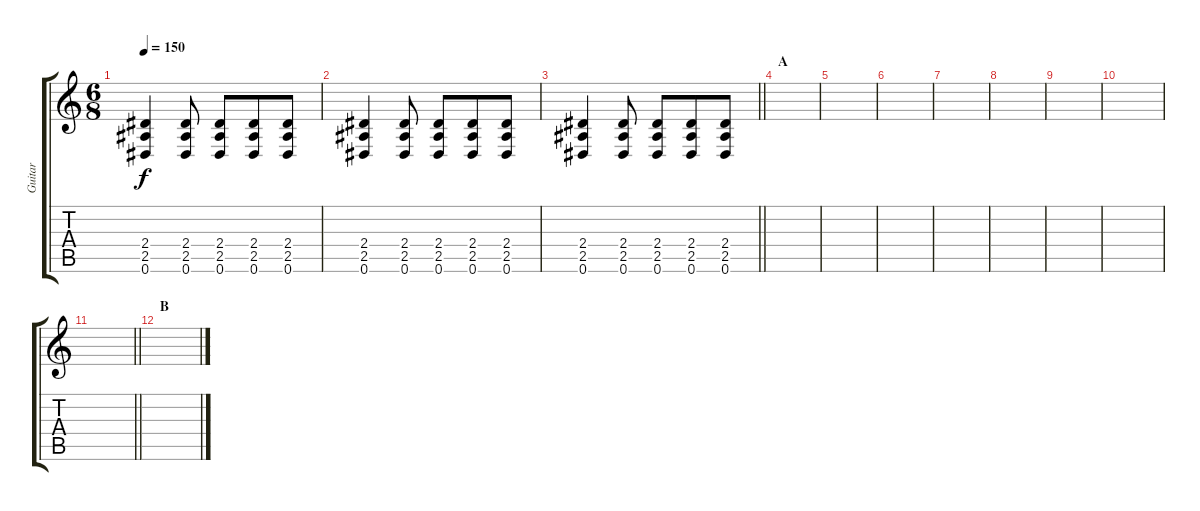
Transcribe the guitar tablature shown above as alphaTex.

\track ("Guitar" "Guitar") {instrument distortionguitar}
\staff {score tabs}
\tuning (Eb4 Bb3 Gb3 Db3 Ab2 Eb2) {hide}
\ts (6 8)
\tempo 150
\clef g2
\ks c
(2.4 2.5 0.6).4{dy f} (2.4 2.5 0.6).8 (2.4 2.5 0.6).8 (2.4 2.5 0.6).8 (2.4 2.5 0.6).8 |
(2.4 2.5 0.6).4 (2.4 2.5 0.6).8 (2.4 2.5 0.6).8 (2.4 2.5 0.6).8 (2.4 2.5 0.6).8 |
\barLineRight lightlight
(2.4 2.5 0.6).4 (2.4 2.5 0.6).8 (2.4 2.5 0.6).8 (2.4 2.5 0.6).8 (2.4 2.5 0.6).8 |
\section ("" "A")
|
|
|
|
|
|
|
\barLineRight lightlight
|
\section ("" "B")
